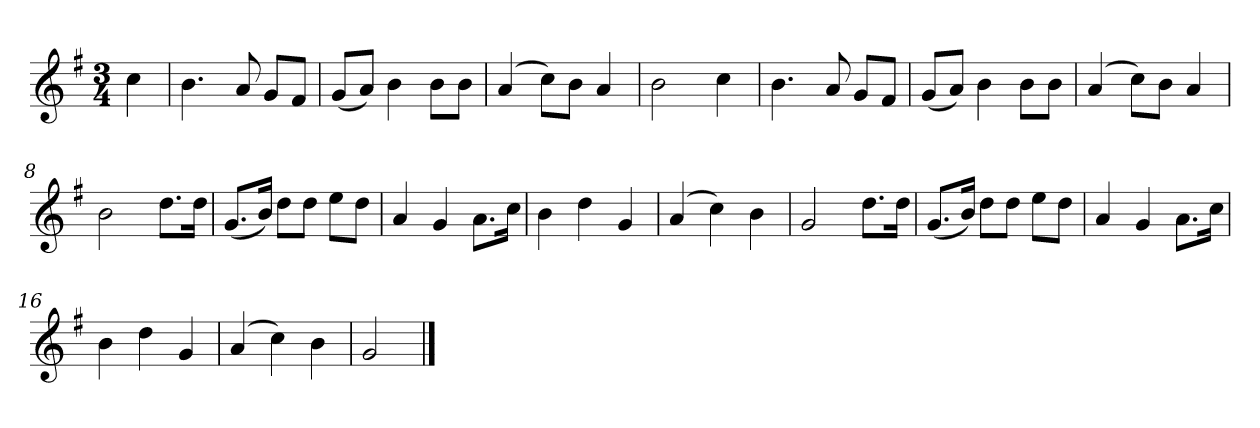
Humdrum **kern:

**kern
*part1
*staff1
*k[f#]
*M3/4
*MM120
=
4cc
=1
4.b
8a
8gL
8f#J
=2
(8gL
8aJ)
4b
8bL
8bJ
=3
(4a
8ccL)
8bJ
4a
=4
2b
4cc
=5
4.b
8a
8gL
8f#J
=6
(8gL
8aJ)
4b
8bL
8bJ
=7
(4a
8ccL)
8bJ
4a
=8
2b
8.ddL
16ddJk
=9
(8.gL
16bJk)
8ddL
8ddJ
8eeL
8ddJ
=10
4a
4g
8.aL
16ccJk
=11
4b
4dd
4g
=12
(4a
4cc)
4b
=13
2g
8.ddL
16ddJk
=14
(8.gL
16bJk)
8ddL
8ddJ
8eeL
8ddJ
=15
4a
4g
8.aL
16ccJk
=16
4b
4dd
4g
=17
(4a
4cc)
4b
=18
2g
==
*-
